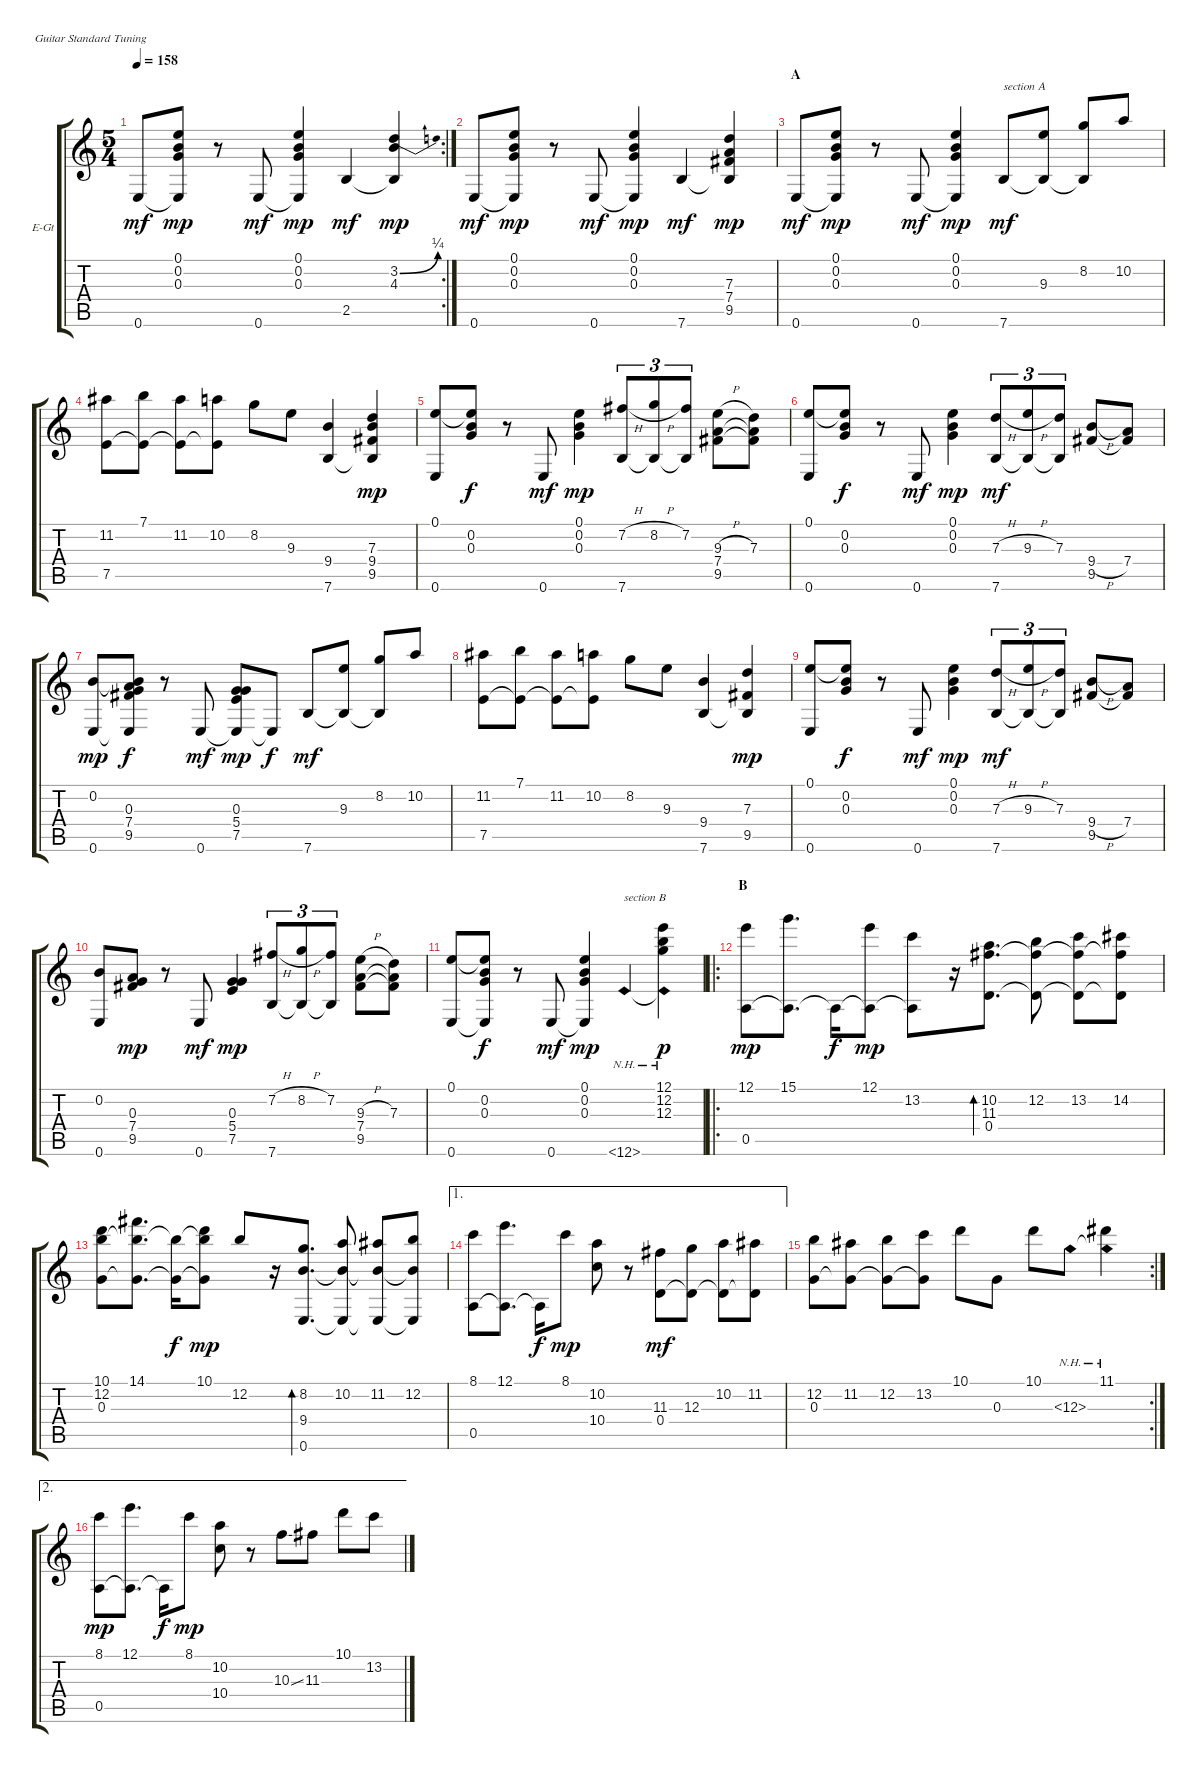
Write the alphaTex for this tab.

\bracketExtendMode groupsimilarinstruments
\firstSystemTrackNameOrientation horizontal
\otherSystemsTrackNameOrientation horizontal
\track ("Chet Atkins" "E-Gt") {instrument electricguitarjazz}
\staff {score tabs}
\tuning (E4 B3 G3 D3 A2 E2)
\rc 2
\ts (5 4)
\tempo 158
\clef g2
\ks c
0.6.8{dy mf} (0.1 0.2 0.3 0.6{t}).8{dy mp} r.8 0.6.8{dy mf} (0.1 0.2 0.3 0.6{t}).4{dy mp} 2.5.4{dy mf} (3.2{be (bend 0 0 60 1)} 4.3 2.5{t}).4{dy mp} |
0.6.8{dy mf} (0.1 0.2 0.3 0.6{t}).8{dy mp} r.8 0.6.8{dy mf} (0.1 0.2 0.3 0.6{t}).4{dy mp} 7.6.4{dy mf} (7.3 7.4 9.5 7.6{t}).4{dy mp} |
\section ("" "A")
0.6.8{dy mf} (0.1 0.2 0.3 0.6{t}).8{dy mp} r.8 0.6.8{dy mf} (0.1 0.2 0.3 0.6{t}).4{dy mp} 7.6.8{txt "section A" dy mf} (9.3 7.6{t}).8 (8.2 7.6{t}).8 10.2.8 |
(11.2 7.5).8 (7.1 7.5{t}).8 (11.2 7.5{t}).8 (10.2 7.5{t}).8 8.2.8 9.3.8 (9.4 7.6).4 (7.3 9.4 9.5 7.6{t}).4{dy mp} |
(0.1 0.6).8 (0.1{t} 0.2 0.3).8{dy f} r.8 0.6.8{dy mf} (0.1 0.2 0.3).4{dy mp} (7.2{h} 7.6).8{tu (3 2)} (8.2{h} 7.6{t}).8{tu (3 2)} (7.2 7.6{t}).8{tu (3 2)} (9.3{h} 7.4 9.5).8 (7.3 7.4{t} 9.5{t}).8 |
(0.1 0.6).8 (0.1{t} 0.2 0.3).8{dy f} r.8 0.6.8{dy mf} (0.1 0.2 0.3).4{dy mp} (7.3{h} 7.6).8{tu (3 2) dy mf} (9.3{h} 7.6{t}).8{tu (3 2)} (7.3 7.6{t}).8{tu (3 2)} (9.4{h} 9.5).8 (7.4 9.5{t}).8 |
(0.2 0.6).8{dy mp} (0.2{t} 0.3 7.4 9.5 0.6{t}).8{dy f} r.8 0.6.8{dy mf} (0.3 5.4 7.5 0.6{t}).8{dy mp} 0.6{t}.8{dy f} 7.6.8{dy mf} (9.3 7.6{t}).8 (8.2 7.6{t}).8 10.2.8 |
(11.2 7.5).8 (7.1 7.5{t}).8 (11.2 7.5{t}).8 (10.2 7.5{t}).8 8.2.8 9.3.8 (9.4 7.6).4 (7.3 9.5 7.6{t}).4{dy mp} |
(0.1 0.6).8 (0.1{t} 0.2 0.3).8{dy f} r.8 0.6.8{dy mf} (0.1 0.2 0.3).4{dy mp} (7.3{h} 7.6).8{tu (3 2) dy mf} (9.3{h} 7.6{t}).8{tu (3 2)} (7.3 7.6{t}).8{tu (3 2)} (9.4{h} 9.5).8 (7.4 9.5{t}).8 |
(0.2 0.6).8 (0.3 7.4 9.5).8{dy mp} r.8 0.6.8{dy mf} (0.3 5.4 7.5).4{dy mp} (7.2{h} 7.6).8{tu (3 2)} (8.2{h} 7.6{t}).8{tu (3 2)} (7.2 7.6{t}).8{tu (3 2)} (9.3{h} 7.4 9.5).8 (7.3 7.4{t} 9.5{t}).8 |
(0.1 0.6).8 (0.1{t} 0.2 0.3 0.6{t}).8{dy f} r.8 0.6.8{dy mf} (0.1 0.2 0.3 0.6{t}).4{dy mp} 12.6{nh}.4{txt "section B"} (12.1 12.2 12.3 12.6{nh t}).4{dy p} |
\ro
\section ("" "B")
(12.1 0.5).8{dy mp} (15.1 0.5{t}).8{d} 0.5{t}.16{dy f} (12.1 0.5{t}).8{dy mp} (13.2 0.5{t}).8 r.16 (10.2 11.3 0.4).8{d bd 480} (12.2 11.3{t} 0.4{t}).8 (13.2 11.3{t} 0.4{t}).8 (14.2 11.3{t} 0.4{t}).8 |
(10.1 12.2 0.3).8 (14.1 12.2{t} 0.3{t}).8{d} (12.2{t} 0.3{t}).16{dy f} (10.1 12.2{t} 0.3{t}).8{dy mp} 12.2.8 r.16 (8.2 9.4 0.6).8{d bd 480} (10.2 9.4{t} 0.6{t}).8 (11.2 9.4{t} 0.6{t}).8 (12.2 9.4{t} 0.6{t}).8 |
\ae 1
(8.1 0.5).8 (12.1 0.5{t}).8{d} 0.5{t}.16{dy f} 8.1.8{dy mp} (10.2 10.4).8 r.8 (11.3 0.4).8{dy mf} (12.3 0.4{t}).8 (10.2 0.4{t}).8 (11.2 0.4{t}).8 |
\rc 2
(12.2 0.3).8 (11.2 0.3{t}).8 (12.2 0.3{t}).8 (13.2 0.3{t}).8 10.1.8 0.3.8 10.1.8 12.3{nh}.8 (11.1 12.3{nh t}).4 |
\ae 2
(8.1 0.5).8{dy mp} (12.1 0.5{t}).8{d} 0.5{t}.16{dy f} 8.1.8{dy mp} (10.2 10.4).8 r.8 10.3{ss}.8 11.3.8 10.1.8 13.2.8
